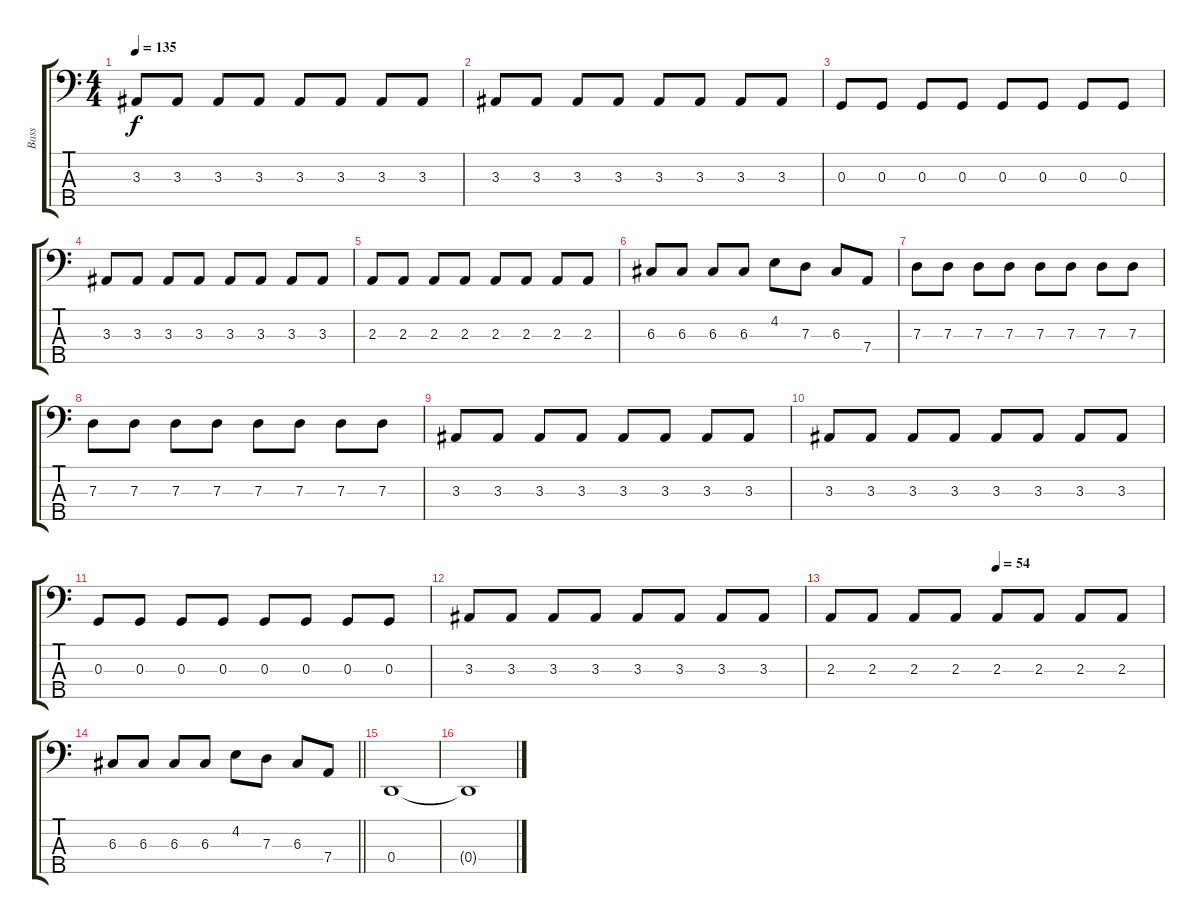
\track ("Bass" "Bass") {instrument electricbasspick}
\staff {score tabs}
\tuning (F2 C2 G1 D1 A0) {hide}
\ts (4 4)
\tempo 135
\clef f4
\ks c
3.3.8{dy f} 3.3.8 3.3.8 3.3.8 3.3.8 3.3.8 3.3.8 3.3.8 |
3.3.8 3.3.8 3.3.8 3.3.8 3.3.8 3.3.8 3.3.8 3.3.8 |
0.3.8 0.3.8 0.3.8 0.3.8 0.3.8 0.3.8 0.3.8 0.3.8 |
3.3.8 3.3.8 3.3.8 3.3.8 3.3.8 3.3.8 3.3.8 3.3.8 |
2.3.8 2.3.8 2.3.8 2.3.8 2.3.8 2.3.8 2.3.8 2.3.8 |
6.3.8 6.3.8 6.3.8 6.3.8 4.2.8 7.3.8 6.3.8 7.4.8 |
7.3.8 7.3.8 7.3.8 7.3.8 7.3.8 7.3.8 7.3.8 7.3.8 |
7.3.8 7.3.8 7.3.8 7.3.8 7.3.8 7.3.8 7.3.8 7.3.8 |
3.3.8 3.3.8 3.3.8 3.3.8 3.3.8 3.3.8 3.3.8 3.3.8 |
3.3.8 3.3.8 3.3.8 3.3.8 3.3.8 3.3.8 3.3.8 3.3.8 |
0.3.8 0.3.8 0.3.8 0.3.8 0.3.8 0.3.8 0.3.8 0.3.8 |
3.3.8 3.3.8 3.3.8 3.3.8 3.3.8 3.3.8 3.3.8 3.3.8 |
\tempo (54 0.5)
2.3.8 2.3.8 2.3.8 2.3.8 2.3.8 2.3.8 2.3.8 2.3.8 |
\barLineRight lightlight
6.3.8 6.3.8 6.3.8 6.3.8 4.2.8 7.3.8 6.3.8 7.4.8 |
0.4.1 |
0.4{t}.1
